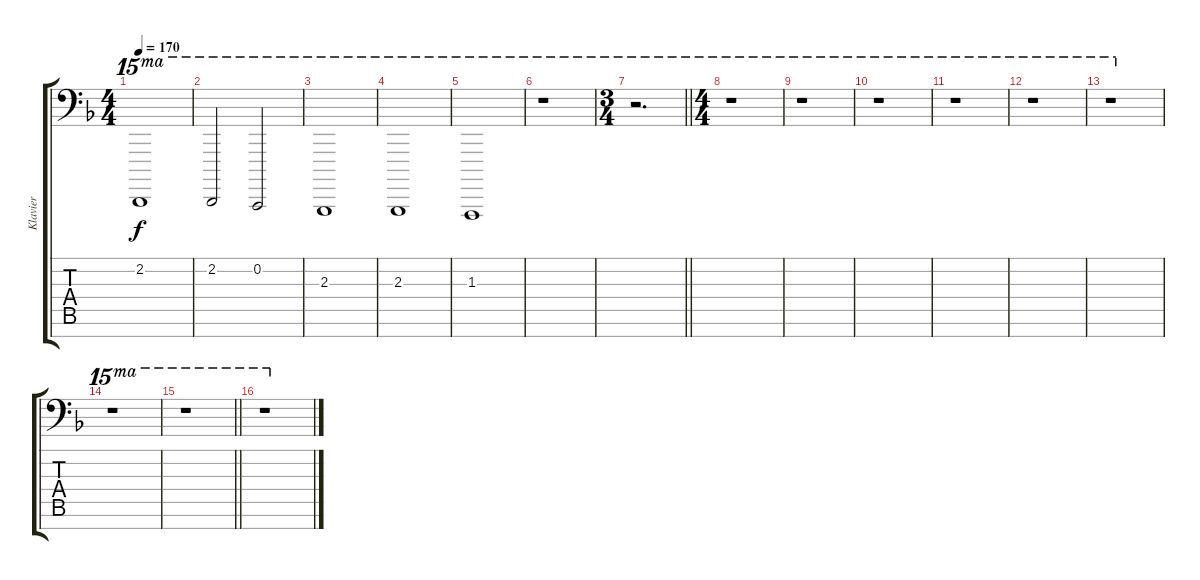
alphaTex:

\track ("Klavier" "Klavier") {instrument electricgrandpiano}
\staff {score tabs}
\tuning (F2 C2 Ab1 Eb1 Bb0 F0 C0) {hide}
\ts (4 4)
\tempo 170
\clef f4
\ks f
2.2.1{ot 15ma dy f} |
2.2.2{ot 15ma} 0.2.2{ot 15ma} |
2.3.1{ot 15ma} |
2.3.1{ot 15ma} |
1.3.1{ot 15ma} |
r.1{ot 15ma} |
\ts (3 4)
\barLineRight lightlight
r.2{d ot 15ma} |
\ts (4 4)
r.1{ot 15ma} |
r.1{ot 15ma} |
r.1{ot 15ma} |
r.1{ot 15ma} |
r.1{ot 15ma} |
r.1{ot 15ma} |
r.1{ot 15ma} |
\barLineRight lightlight
r.1{ot 15ma} |
r.1{ot 15ma}
